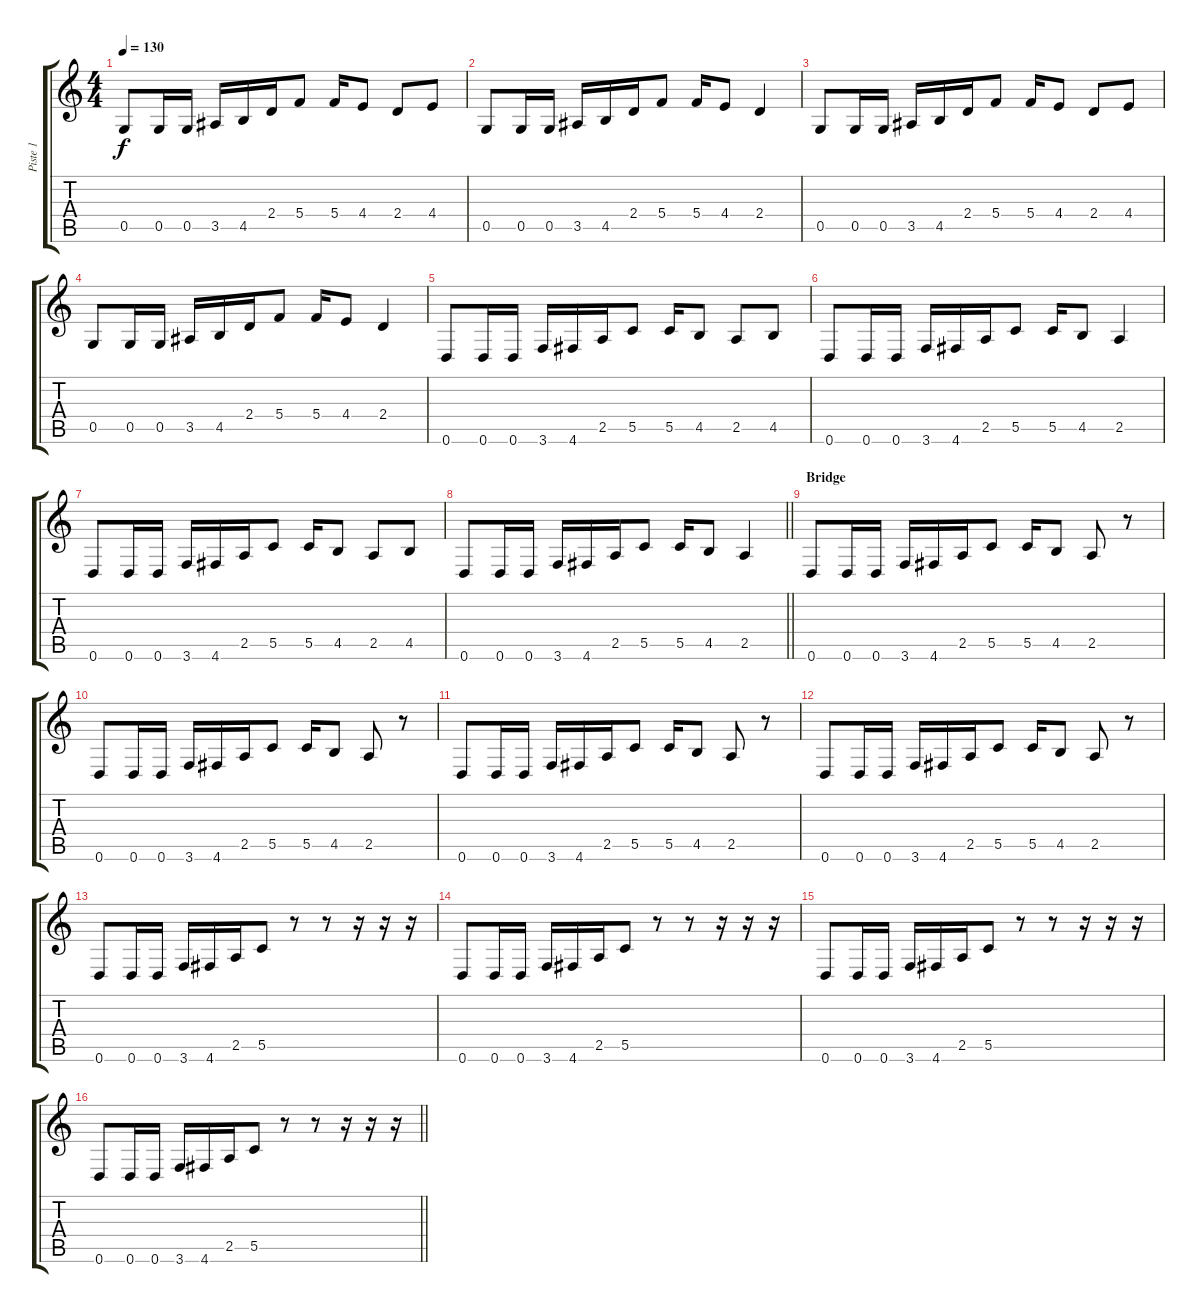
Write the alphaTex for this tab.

\track ("Piste 1" "Piste 1") {instrument distortionguitar}
\staff {score tabs}
\tuning (D4 A3 F3 C3 G2 D2) {hide}
\ts (4 4)
\tempo 130
\clef g2
\ks c
0.5.8{dy f} 0.5.16 0.5.16 3.5.16 4.5.16 2.4.16 5.4.8 5.4.16 4.4.8 2.4.8 4.4.8 |
0.5.8 0.5.16 0.5.16 3.5.16 4.5.16 2.4.16 5.4.8 5.4.16 4.4.8 2.4.4 |
0.5.8 0.5.16 0.5.16 3.5.16 4.5.16 2.4.16 5.4.8 5.4.16 4.4.8 2.4.8 4.4.8 |
0.5.8 0.5.16 0.5.16 3.5.16 4.5.16 2.4.16 5.4.8 5.4.16 4.4.8 2.4.4 |
0.6.8 0.6.16 0.6.16 3.6.16 4.6.16 2.5.16 5.5.8 5.5.16 4.5.8 2.5.8 4.5.8 |
0.6.8 0.6.16 0.6.16 3.6.16 4.6.16 2.5.16 5.5.8 5.5.16 4.5.8 2.5.4 |
0.6.8 0.6.16 0.6.16 3.6.16 4.6.16 2.5.16 5.5.8 5.5.16 4.5.8 2.5.8 4.5.8 |
\barLineRight lightlight
0.6.8 0.6.16 0.6.16 3.6.16 4.6.16 2.5.16 5.5.8 5.5.16 4.5.8 2.5.4 |
\section ("" "Bridge")
0.6.8 0.6.16 0.6.16 3.6.16 4.6.16 2.5.16 5.5.8 5.5.16 4.5.8 2.5.8 r.8 |
0.6.8 0.6.16 0.6.16 3.6.16 4.6.16 2.5.16 5.5.8 5.5.16 4.5.8 2.5.8 r.8 |
0.6.8 0.6.16 0.6.16 3.6.16 4.6.16 2.5.16 5.5.8 5.5.16 4.5.8 2.5.8 r.8 |
0.6.8 0.6.16 0.6.16 3.6.16 4.6.16 2.5.16 5.5.8 5.5.16 4.5.8 2.5.8 r.8 |
0.6.8 0.6.16 0.6.16 3.6.16 4.6.16 2.5.16 5.5.8 r.8 r.8 r.16 r.16 r.16 |
0.6.8 0.6.16 0.6.16 3.6.16 4.6.16 2.5.16 5.5.8 r.8 r.8 r.16 r.16 r.16 |
0.6.8 0.6.16 0.6.16 3.6.16 4.6.16 2.5.16 5.5.8 r.8 r.8 r.16 r.16 r.16 |
\barLineRight lightlight
0.6.8 0.6.16 0.6.16 3.6.16 4.6.16 2.5.16 5.5.8 r.8 r.8 r.16 r.16 r.16
